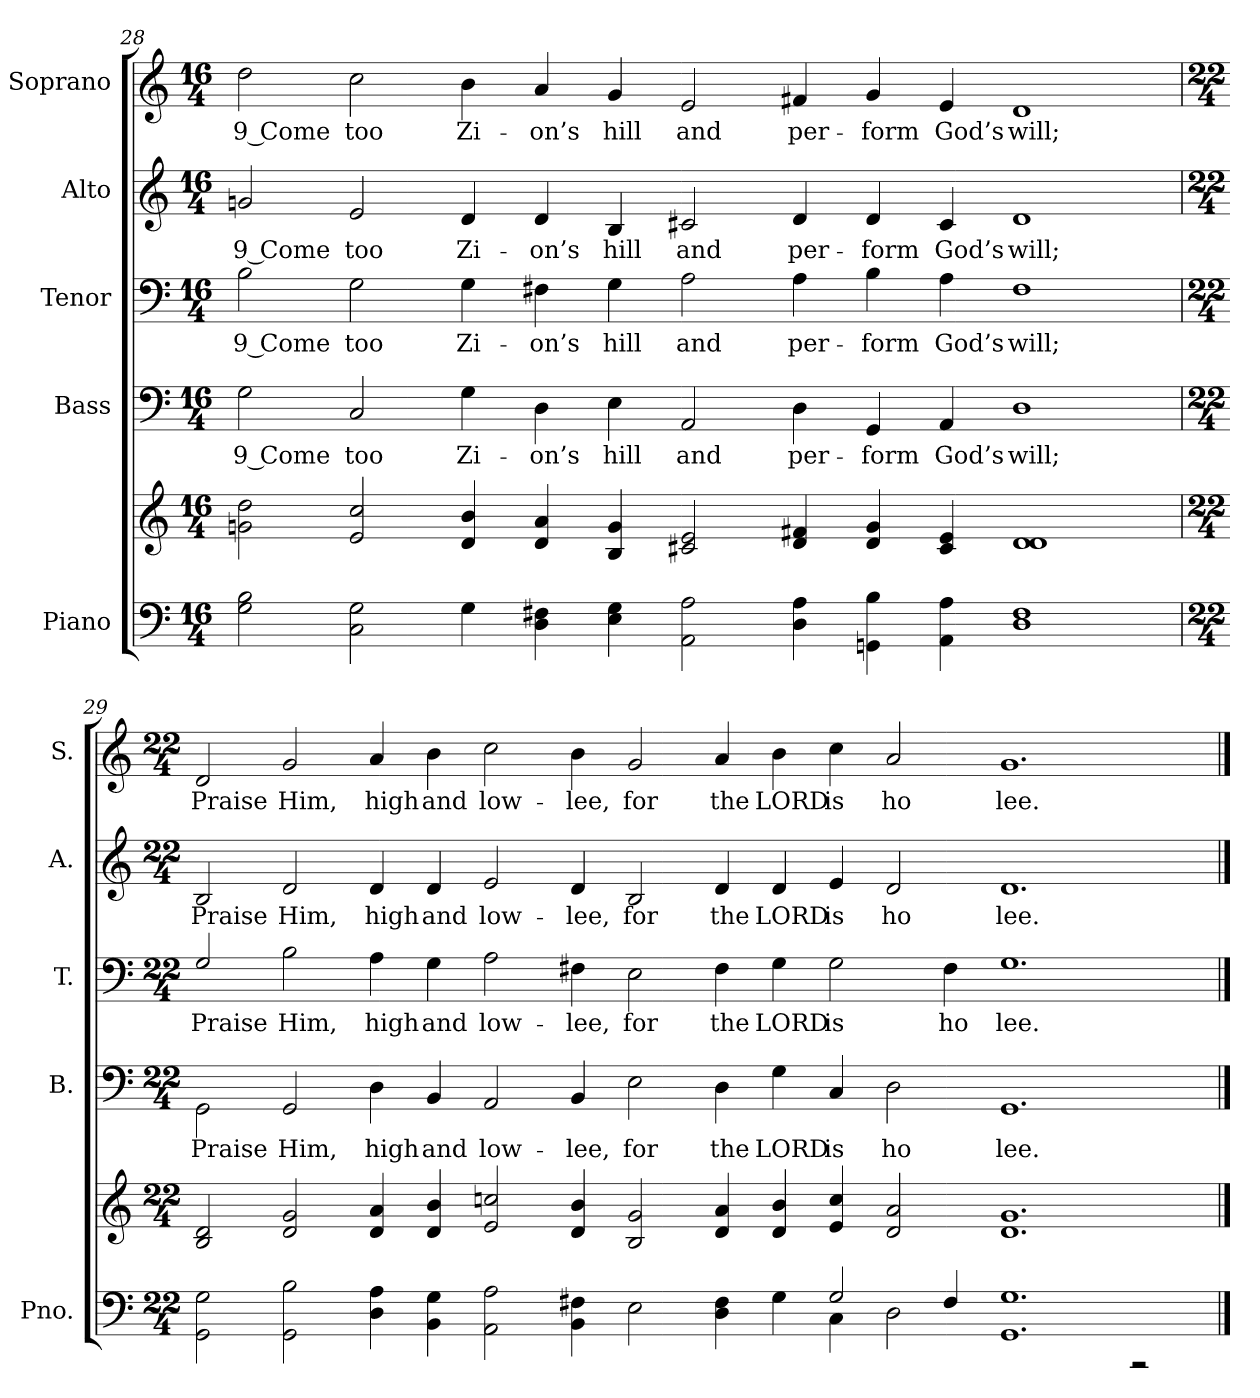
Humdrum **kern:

**kern	**kern	**kern	**text	**kern	**text	**kern	**text	**kern	**text
*part5	*part5	*part4	*part4	*part3	*part3	*part2	*part2	*part1	*part1
*staff6	*staff5	*staff4	*staff4	*staff3	*staff3	*staff2	*staff2	*staff1	*staff1
*I"Piano	*	*I"Bass	*	*I"Tenor	*	*I"Alto	*	*I"Soprano	*
*I'Pno.	*	*I'B.	*	*I'T.	*	*I'A.	*	*I'S.	*
!!LO:LB:g=z
*clefF4	*clefG2	*clefF4	*	*clefF4	*	*clefG2	*	*clefG2	*
*k[]	*k[]	*k[]	*	*k[]	*	*k[]	*	*k[]	*
*M16/4	*M16/4	*M16/4	*	*M16/4	*	*M16/4	*	*M16/4	*
=28	=28	=28	=28	=28	=28	=28	=28	=28	=28
!	!	!	!LO:LY:b:color=#000000	!	!	!	!	!	!
!	!	!	!	!	!LO:LY:b:color=#000000	!	!	!	!
!	!	!	!	!	!	!	!LO:LY:b:color=#000000	!	!
!	!	!	!	!	!	!	!	!	!LO:LY:b:color=#000000
2Gi\ 2Bi	2gni\ 2ddi	2Gi\	9 Come	2Bi\	9 Come	2gni/	9 Come	2ddi\	9 Come
!	!	!	!LO:LY:b:color=#000000	!	!	!	!	!	!
!	!	!	!	!	!LO:LY:b:color=#000000	!	!	!	!
!	!	!	!	!	!	!	!LO:LY:b:color=#000000	!	!
!	!	!	!	!	!	!	!	!	!LO:LY:b:color=#000000
2Ci\ 2Gi	2ei/ 2cci	2Ci/	too	2Gi\	too	2ei/	too	2cci\	too
!	!	!	!LO:LY:b:color=#000000	!	!	!	!	!	!
!	!	!	!	!	!LO:LY:b:color=#000000	!	!	!	!
!	!	!	!	!	!	!	!LO:LY:b:color=#000000	!	!
!	!	!	!	!	!	!	!	!	!LO:LY:b:color=#000000
4Gi\	4di/ 4bi	4Gi\	Zi-	4Gi\	Zi-	4di/	Zi-	4bi\	Zi-
!	!	!	!LO:LY:b:color=#000000	!	!	!	!	!	!
!	!	!	!	!	!LO:LY:b:color=#000000	!	!	!	!
!	!	!	!	!	!	!	!LO:LY:b:color=#000000	!	!
!	!	!	!	!	!	!	!	!	!LO:LY:b:color=#000000
4Di\ 4F#Xi	4di/ 4ai	4Di\	-on’s	4F#Xi\	-on’s	4di/	-on’s	4ai/	-on’s
!	!	!	!LO:LY:b:color=#000000	!	!	!	!	!	!
!	!	!	!	!	!LO:LY:b:color=#000000	!	!	!	!
!	!	!	!	!	!	!	!LO:LY:b:color=#000000	!	!
!	!	!	!	!	!	!	!	!	!LO:LY:b:color=#000000
4Ei\ 4Gi	4Bi/ 4gi	4Ei\	hill	4Gi\	hill	4Bi/	hill	4gi/	hill
!	!	!	!LO:LY:b:color=#000000	!	!	!	!	!	!
!	!	!	!	!	!LO:LY:b:color=#000000	!	!	!	!
!	!	!	!	!	!	!	!LO:LY:b:color=#000000	!	!
!	!	!	!	!	!	!	!	!	!LO:LY:b:color=#000000
2AAi\ 2Ai	2c#Xi/ 2ei	2AAi/	and	2Ai\	and	2c#Xi/	and	2ei/	and
!	!	!	!LO:LY:b:color=#000000	!	!	!	!	!	!
!	!	!	!	!	!LO:LY:b:color=#000000	!	!	!	!
!	!	!	!	!	!	!	!LO:LY:b:color=#000000	!	!
!	!	!	!	!	!	!	!	!	!LO:LY:b:color=#000000
4Di\ 4Ai	4di/ 4f#Xi	4Di\	per-	4Ai\	per-	4di/	per-	4f#Xi/	per-
!	!	!	!LO:LY:b:color=#000000	!	!	!	!	!	!
!	!	!	!	!	!LO:LY:b:color=#000000	!	!	!	!
!	!	!	!	!	!	!	!LO:LY:b:color=#000000	!	!
!	!	!	!	!	!	!	!	!	!LO:LY:b:color=#000000
4GGni\ 4Bi	4di/ 4gi	4GGi/	-form	4Bi\	-form	4di/	-form	4gi/	-form
!	!	!	!LO:LY:b:color=#000000	!	!	!	!	!	!
!	!	!	!	!	!LO:LY:b:color=#000000	!	!	!	!
!	!	!	!	!	!	!	!LO:LY:b:color=#000000	!	!
!	!	!	!	!	!	!	!	!	!LO:LY:b:color=#000000
4AAi\ 4Ai	4c#i/ 4ei	4AAi/	God’s	4Ai\	God’s	4c#i/	God’s	4ei/	God’s
!	!	!	!LO:LY:b:color=#000000	!	!	!	!	!	!
!	!	!	!	!	!LO:LY:b:color=#000000	!	!	!	!
!	!	!	!	!	!	!	!LO:LY:b:color=#000000	!	!
!	!	!	!	!	!	!	!	!	!LO:LY:b:color=#000000
1Di 1F#i	1di 1di	1Di	will;	1F#i	will;	1di	will;	1di	will;
!!LO:PB:g=z
=29	=29	=29	=29	=29	=29	=29	=29	=29	=29
*M22/4	*M22/4	*M22/4	*	*M22/4	*	*M22/4	*	*M22/4	*
*^	*	*	*	*	*	*	*	*	*
!	!	!	!	!LO:LY:b:color=#000000	!	!	!	!	!	!
!	!	!	!	!	!	!LO:LY:b:color=#000000	!	!	!	!
!	!	!	!	!	!	!	!	!LO:LY:b:color=#000000	!	!
!	!	!	!	!	!	!	!	!	!	!LO:LY:b:color=#000000
2GGi\ 2Gi	1ryy	2Bi/ 2di	2GGi\	Praise	2Gi/	Praise	2Bi/	Praise	2di/	Praise
!	!	!	!	!LO:LY:b:color=#000000	!	!	!	!	!	!
!	!	!	!	!	!	!LO:LY:b:color=#000000	!	!	!	!
!	!	!	!	!	!	!	!	!LO:LY:b:color=#000000	!	!
!	!	!	!	!	!	!	!	!	!	!LO:LY:b:color=#000000
2GGi\ 2Bi	.	2di/ 2gi	2GGi/	Him,	2Bi\	Him,	2di/	Him,	2gi/	Him,
!	!	!	!	!LO:LY:b:color=#000000	!	!	!	!	!	!
!	!	!	!	!	!	!LO:LY:b:color=#000000	!	!	!	!
!	!	!	!	!	!	!	!	!LO:LY:b:color=#000000	!	!
!	!	!	!	!	!	!	!	!	!	!LO:LY:b:color=#000000
4Di\ 4Ai	1ryy	4di/ 4ai	4Di\	high	4Ai\	high	4di/	high	4ai/	high
!	!	!	!	!LO:LY:b:color=#000000	!	!	!	!	!	!
!	!	!	!	!	!	!LO:LY:b:color=#000000	!	!	!	!
!	!	!	!	!	!	!	!	!LO:LY:b:color=#000000	!	!
!	!	!	!	!	!	!	!	!	!	!LO:LY:b:color=#000000
4BBi\ 4Gi	.	4di/ 4bi	4BBi/	and	4Gi\	and	4di/	and	4bi\	and
!	!	!	!	!LO:LY:b:color=#000000	!	!	!	!	!	!
!	!	!	!	!	!	!LO:LY:b:color=#000000	!	!	!	!
!	!	!	!	!	!	!	!	!LO:LY:b:color=#000000	!	!
!	!	!	!	!	!	!	!	!	!	!LO:LY:b:color=#000000
2AAi\ 2Ai	.	2ei/ 2ccni	2AAi/	low-	2Ai\	low-	2ei/	low-	2cci\	low-
!	!	!	!	!LO:LY:b:color=#000000	!	!	!	!	!	!
!	!	!	!	!	!	!LO:LY:b:color=#000000	!	!	!	!
!	!	!	!	!	!	!	!	!LO:LY:b:color=#000000	!	!
!	!	!	!	!	!	!	!	!	!	!LO:LY:b:color=#000000
4BBi\ 4F#Xi	1ryy	4di/ 4bi	4BBi/	-lee,	4F#Xi\	-lee,	4di/	-lee,	4bi\	-lee,
!	!	!	!	!LO:LY:b:color=#000000	!	!	!	!	!	!
!	!	!	!	!	!	!LO:LY:b:color=#000000	!	!	!	!
!	!	!	!	!	!	!	!	!LO:LY:b:color=#000000	!	!
!	!	!	!	!	!	!	!	!	!	!LO:LY:b:color=#000000
2Ei\	.	2Bi/ 2gi	2Ei\	for	2Ei\	for	2Bi/	for	2gi/	for
!	!	!	!	!LO:LY:b:color=#000000	!	!	!	!	!	!
!	!	!	!	!	!	!LO:LY:b:color=#000000	!	!	!	!
!	!	!	!	!	!	!	!	!LO:LY:b:color=#000000	!	!
!	!	!	!	!	!	!	!	!	!	!LO:LY:b:color=#000000
4Di\ 4F#i	.	4di/ 4ai	4Di\	the	4F#i\	the	4di/	the	4ai/	the
!	!	!	!	!LO:LY:b:color=#000000	!	!	!	!	!	!
!	!	!	!	!	!	!LO:LY:b:color=#000000	!	!	!	!
!	!	!	!	!	!	!	!	!LO:LY:b:color=#000000	!	!
!	!	!	!	!	!	!	!	!	!	!LO:LY:b:color=#000000
4Gi\	4ryy	4di/ 4bi	4Gi\	LORD	4Gi\	LORD	4di/	LORD	4bi\	LORD
!	!	!	!	!LO:LY:b:color=#000000	!	!	!	!	!	!
!	!	!	!	!	!	!LO:LY:b:color=#000000	!	!	!	!
!	!	!	!	!	!	!	!	!LO:LY:b:color=#000000	!	!
!	!	!	!	!	!	!	!	!	!	!LO:LY:b:color=#000000
2Gi/	4Ci\	4ei/ 4cci	4Ci/	is	2Gi\	is	4ei/	is	4cci\	is
!	!	!	!	!LO:LY:b:color=#000000	!	!	!	!	!	!
!	!	!	!	!	!	!	!	!LO:LY:b:color=#000000	!	!
!	!	!	!	!	!	!	!	!	!	!LO:LY:b:color=#000000
.	2Di\	2di/ 2ai	2Di\	ho	.	.	2di/	ho	2ai/	ho
!	!	!	!	!	!	!LO:LY:b:color=#000000	!	!	!	!
4F#i/	.	.	.	.	4F#i\	ho	.	.	.	.
!	!	!	!	!LO:LY:b:color=#000000	!	!	!	!	!	!
!	!	!	!	!	!	!LO:LY:b:color=#000000	!	!	!	!
!	!	!	!	!	!	!	!	!LO:LY:b:color=#000000	!	!
!	!	!	!	!	!	!	!	!	!	!LO:LY:b:color=#000000
1.GGi 1.Gi	1ryy	1.di 1.gi	1.GGi	lee.	1.Gi	lee.	1.di	lee.	1.gi	lee.
.	2r	.	.	.	.	.	.	.	.	.
*v	*v	*	*	*	*	*	*	*	*	*
==	==	==	==	==	==	==	==	==	==
*-	*-	*-	*-	*-	*-	*-	*-	*-	*-
